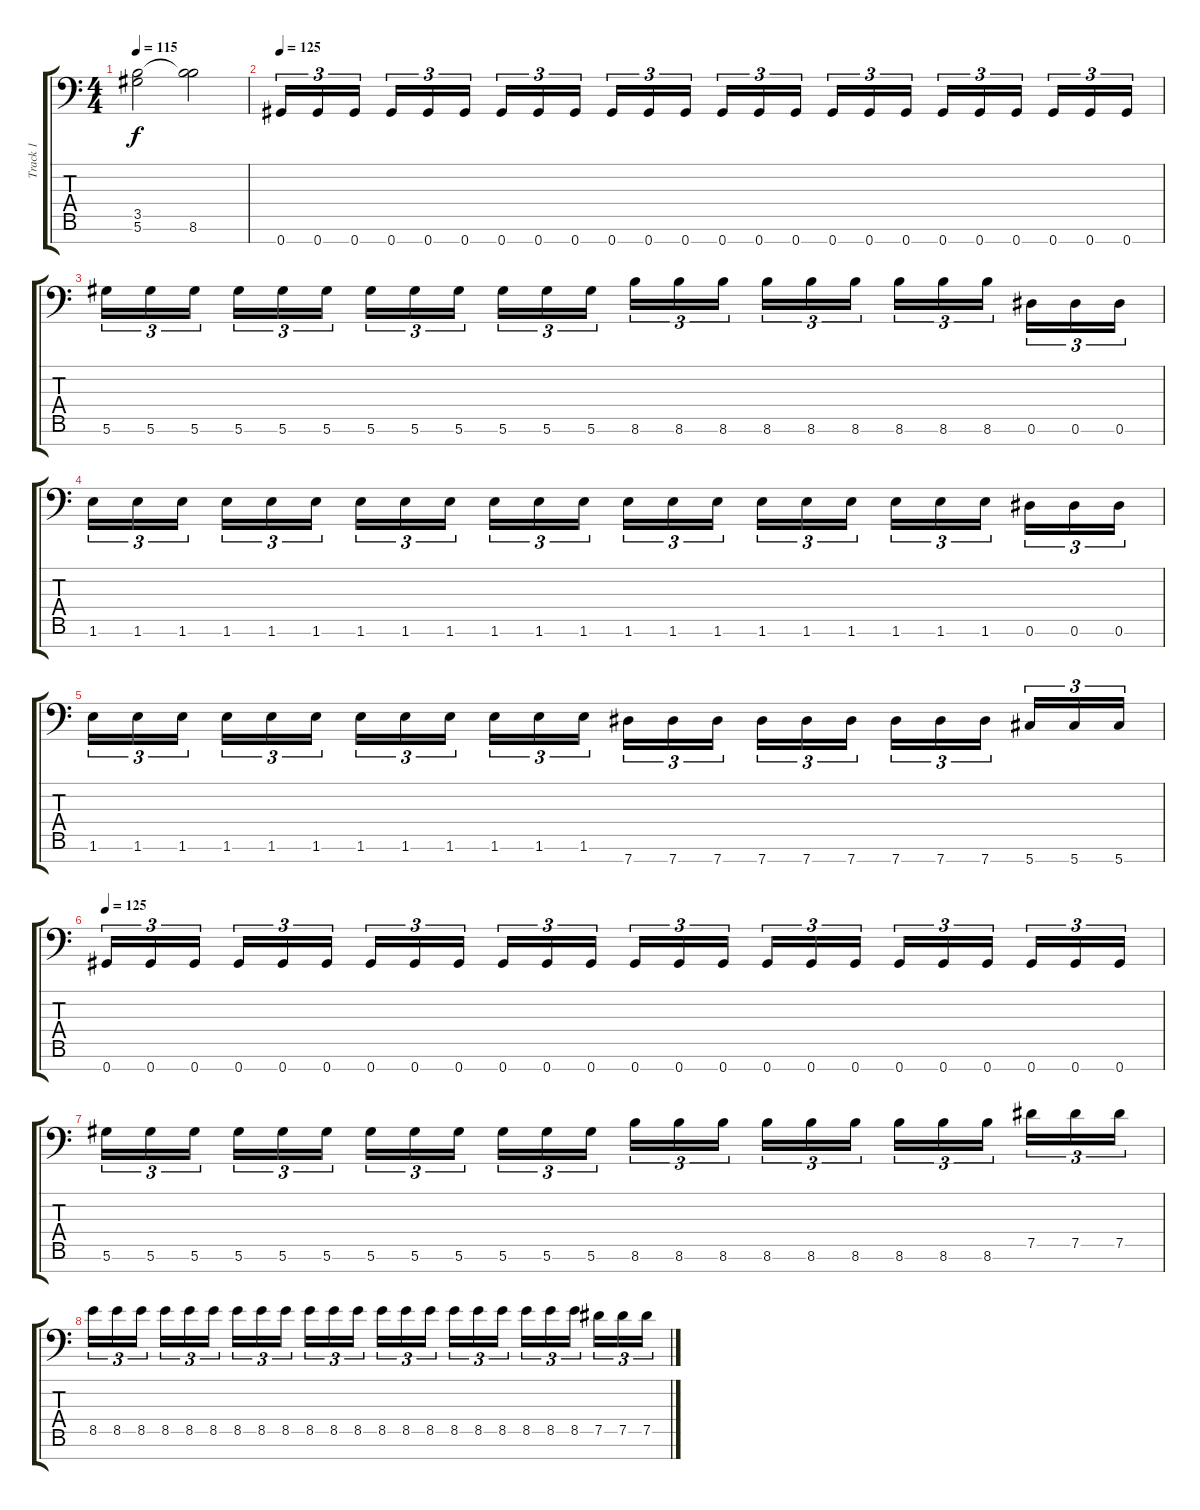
\track ("Track 1" "Track 1") {instrument distortionguitar}
\staff {score tabs}
\tuning (Eb4 Bb3 Gb3 Db3 Ab2 Eb2 Ab1) {hide}
\ts (4 4)
\tempo 115
\clef f4
\ks c
(3.5 5.6).2{dy f} (3.5{t} 8.6).2 |
\tempo 125
0.7.16{tu (3 2)} 0.7.16{tu (3 2)} 0.7.16{tu (3 2) beam splitsecondary} 0.7.16{tu (3 2)} 0.7.16{tu (3 2)} 0.7.16{tu (3 2)} 0.7.16{tu (3 2)} 0.7.16{tu (3 2)} 0.7.16{tu (3 2) beam splitsecondary} 0.7.16{tu (3 2)} 0.7.16{tu (3 2)} 0.7.16{tu (3 2)} 0.7.16{tu (3 2)} 0.7.16{tu (3 2)} 0.7.16{tu (3 2) beam splitsecondary} 0.7.16{tu (3 2)} 0.7.16{tu (3 2)} 0.7.16{tu (3 2)} 0.7.16{tu (3 2)} 0.7.16{tu (3 2)} 0.7.16{tu (3 2) beam splitsecondary} 0.7.16{tu (3 2)} 0.7.16{tu (3 2)} 0.7.16{tu (3 2)} |
5.6.16{tu (3 2)} 5.6.16{tu (3 2)} 5.6.16{tu (3 2) beam splitsecondary} 5.6.16{tu (3 2)} 5.6.16{tu (3 2)} 5.6.16{tu (3 2)} 5.6.16{tu (3 2)} 5.6.16{tu (3 2)} 5.6.16{tu (3 2) beam splitsecondary} 5.6.16{tu (3 2)} 5.6.16{tu (3 2)} 5.6.16{tu (3 2)} 8.6.16{tu (3 2)} 8.6.16{tu (3 2)} 8.6.16{tu (3 2) beam splitsecondary} 8.6.16{tu (3 2)} 8.6.16{tu (3 2)} 8.6.16{tu (3 2)} 8.6.16{tu (3 2)} 8.6.16{tu (3 2)} 8.6.16{tu (3 2) beam splitsecondary} 0.6.16{tu (3 2)} 0.6.16{tu (3 2)} 0.6.16{tu (3 2)} |
1.6.16{tu (3 2)} 1.6.16{tu (3 2)} 1.6.16{tu (3 2) beam splitsecondary} 1.6.16{tu (3 2)} 1.6.16{tu (3 2)} 1.6.16{tu (3 2)} 1.6.16{tu (3 2)} 1.6.16{tu (3 2)} 1.6.16{tu (3 2) beam splitsecondary} 1.6.16{tu (3 2)} 1.6.16{tu (3 2)} 1.6.16{tu (3 2)} 1.6.16{tu (3 2)} 1.6.16{tu (3 2)} 1.6.16{tu (3 2) beam splitsecondary} 1.6.16{tu (3 2)} 1.6.16{tu (3 2)} 1.6.16{tu (3 2)} 1.6.16{tu (3 2)} 1.6.16{tu (3 2)} 1.6.16{tu (3 2) beam splitsecondary} 0.6.16{tu (3 2)} 0.6.16{tu (3 2)} 0.6.16{tu (3 2)} |
1.6.16{tu (3 2)} 1.6.16{tu (3 2)} 1.6.16{tu (3 2) beam splitsecondary} 1.6.16{tu (3 2)} 1.6.16{tu (3 2)} 1.6.16{tu (3 2)} 1.6.16{tu (3 2)} 1.6.16{tu (3 2)} 1.6.16{tu (3 2) beam splitsecondary} 1.6.16{tu (3 2)} 1.6.16{tu (3 2)} 1.6.16{tu (3 2)} 7.7.16{tu (3 2)} 7.7.16{tu (3 2)} 7.7.16{tu (3 2) beam splitsecondary} 7.7.16{tu (3 2)} 7.7.16{tu (3 2)} 7.7.16{tu (3 2)} 7.7.16{tu (3 2)} 7.7.16{tu (3 2)} 7.7.16{tu (3 2) beam splitsecondary} 5.7.16{tu (3 2)} 5.7.16{tu (3 2)} 5.7.16{tu (3 2)} |
\tempo 125
0.7.16{tu (3 2)} 0.7.16{tu (3 2)} 0.7.16{tu (3 2) beam splitsecondary} 0.7.16{tu (3 2)} 0.7.16{tu (3 2)} 0.7.16{tu (3 2)} 0.7.16{tu (3 2)} 0.7.16{tu (3 2)} 0.7.16{tu (3 2) beam splitsecondary} 0.7.16{tu (3 2)} 0.7.16{tu (3 2)} 0.7.16{tu (3 2)} 0.7.16{tu (3 2)} 0.7.16{tu (3 2)} 0.7.16{tu (3 2) beam splitsecondary} 0.7.16{tu (3 2)} 0.7.16{tu (3 2)} 0.7.16{tu (3 2)} 0.7.16{tu (3 2)} 0.7.16{tu (3 2)} 0.7.16{tu (3 2) beam splitsecondary} 0.7.16{tu (3 2)} 0.7.16{tu (3 2)} 0.7.16{tu (3 2)} |
5.6.16{tu (3 2)} 5.6.16{tu (3 2)} 5.6.16{tu (3 2) beam splitsecondary} 5.6.16{tu (3 2)} 5.6.16{tu (3 2)} 5.6.16{tu (3 2)} 5.6.16{tu (3 2)} 5.6.16{tu (3 2)} 5.6.16{tu (3 2) beam splitsecondary} 5.6.16{tu (3 2)} 5.6.16{tu (3 2)} 5.6.16{tu (3 2)} 8.6.16{tu (3 2)} 8.6.16{tu (3 2)} 8.6.16{tu (3 2) beam splitsecondary} 8.6.16{tu (3 2)} 8.6.16{tu (3 2)} 8.6.16{tu (3 2)} 8.6.16{tu (3 2)} 8.6.16{tu (3 2)} 8.6.16{tu (3 2) beam splitsecondary} 7.5.16{tu (3 2)} 7.5.16{tu (3 2)} 7.5.16{tu (3 2)} |
8.5.16{tu (3 2)} 8.5.16{tu (3 2)} 8.5.16{tu (3 2) beam splitsecondary} 8.5.16{tu (3 2)} 8.5.16{tu (3 2)} 8.5.16{tu (3 2)} 8.5.16{tu (3 2)} 8.5.16{tu (3 2)} 8.5.16{tu (3 2) beam splitsecondary} 8.5.16{tu (3 2)} 8.5.16{tu (3 2)} 8.5.16{tu (3 2)} 8.5.16{tu (3 2)} 8.5.16{tu (3 2)} 8.5.16{tu (3 2) beam splitsecondary} 8.5.16{tu (3 2)} 8.5.16{tu (3 2)} 8.5.16{tu (3 2)} 8.5.16{tu (3 2)} 8.5.16{tu (3 2)} 8.5.16{tu (3 2) beam splitsecondary} 7.5.16{tu (3 2)} 7.5.16{tu (3 2)} 7.5.16{tu (3 2)}
